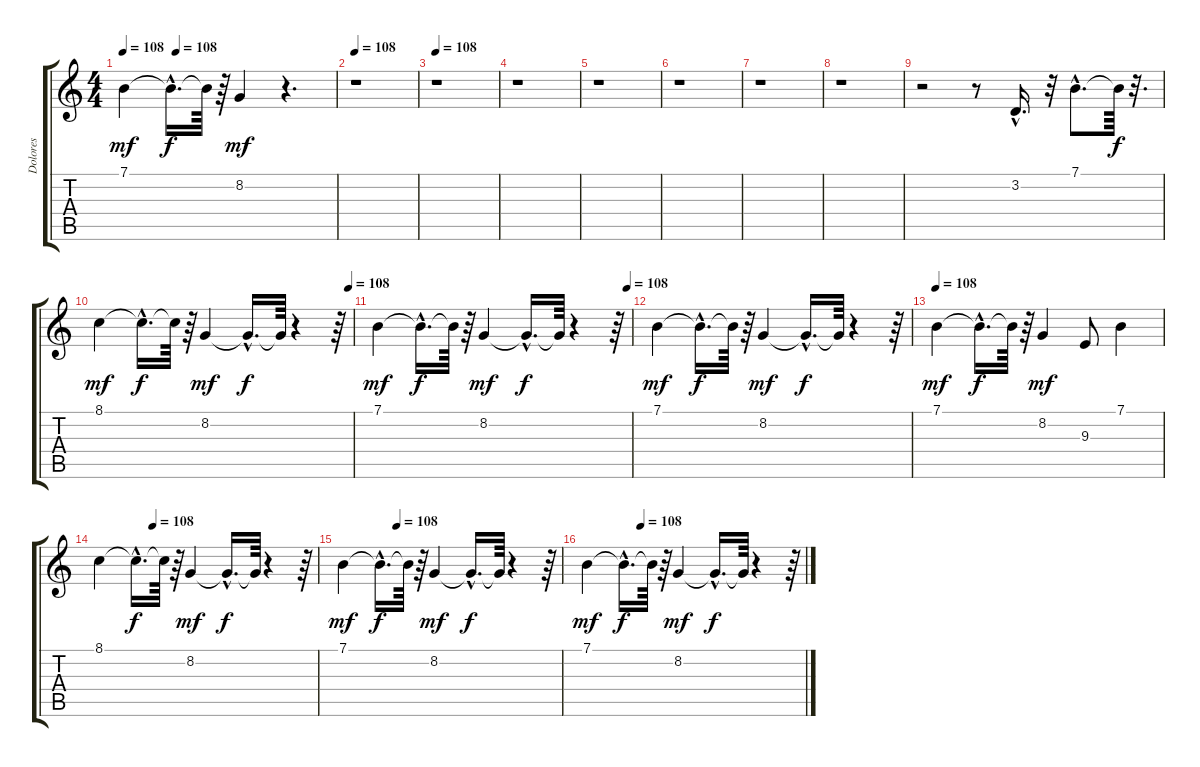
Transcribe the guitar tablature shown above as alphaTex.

\track ("Dolores" "Dolores") {instrument panflute}
\staff {score tabs}
\tuning (E4 B3 G3 D3 A2 E2) {hide}
\ts (4 4)
\tempo 108
\tempo (108 0.25)
\clef g2
\ks c
7.1.4{dy mf} 7.1{hac t}.16{d dy f} 7.1{t}.64 r.64 8.2.4{dy mf} r.4{d} |
\tempo 108
r.1 |
\tempo 108
r.1 |
r.1 |
r.1 |
r.1 |
r.1 |
r.1 |
r.2 r.8 3.2{hac}.16{d} r.32 7.1{hac}.8{d} 7.1{t}.64{dy f} r.32{d} |
\tempo (108 0.984375)
8.1.4{dy mf} 8.1{hac t}.16{d dy f} 8.1{t}.64 r.64 8.2.4{dy mf} 8.2{hac t}.16{d dy f} 8.2{t}.64 r.4 r.64 |
\tempo (108 0.984375)
7.1.4{dy mf} 7.1{hac t}.16{d dy f} 7.1{t}.64 r.64 8.2.4{dy mf} 8.2{hac t}.16{d dy f} 8.2{t}.64 r.4 r.64 |
7.1.4{dy mf} 7.1{hac t}.16{d dy f} 7.1{t}.64 r.64 8.2.4{dy mf} 8.2{hac t}.16{d dy f} 8.2{t}.64 r.4 r.64 |
\tempo 108
7.1.4{dy mf} 7.1{hac t}.16{d dy f} 7.1{t}.64 r.64 8.2.4{dy mf} 9.3.8 7.1.4 |
\tempo (108 0.25)
8.1.4 8.1{hac t}.16{d dy f} 8.1{t}.64 r.64 8.2.4{dy mf} 8.2{hac t}.16{d dy f} 8.2{t}.64 r.4 r.64 |
\tempo (108 0.25)
7.1.4{dy mf} 7.1{hac t}.16{d dy f} 7.1{t}.64 r.64 8.2.4{dy mf} 8.2{hac t}.16{d dy f} 8.2{t}.64 r.4 r.64 |
\tempo (108 0.25)
7.1.4{dy mf} 7.1{hac t}.16{d dy f} 7.1{t}.64 r.64 8.2.4{dy mf} 8.2{hac t}.16{d dy f} 8.2{t}.64 r.4 r.64
